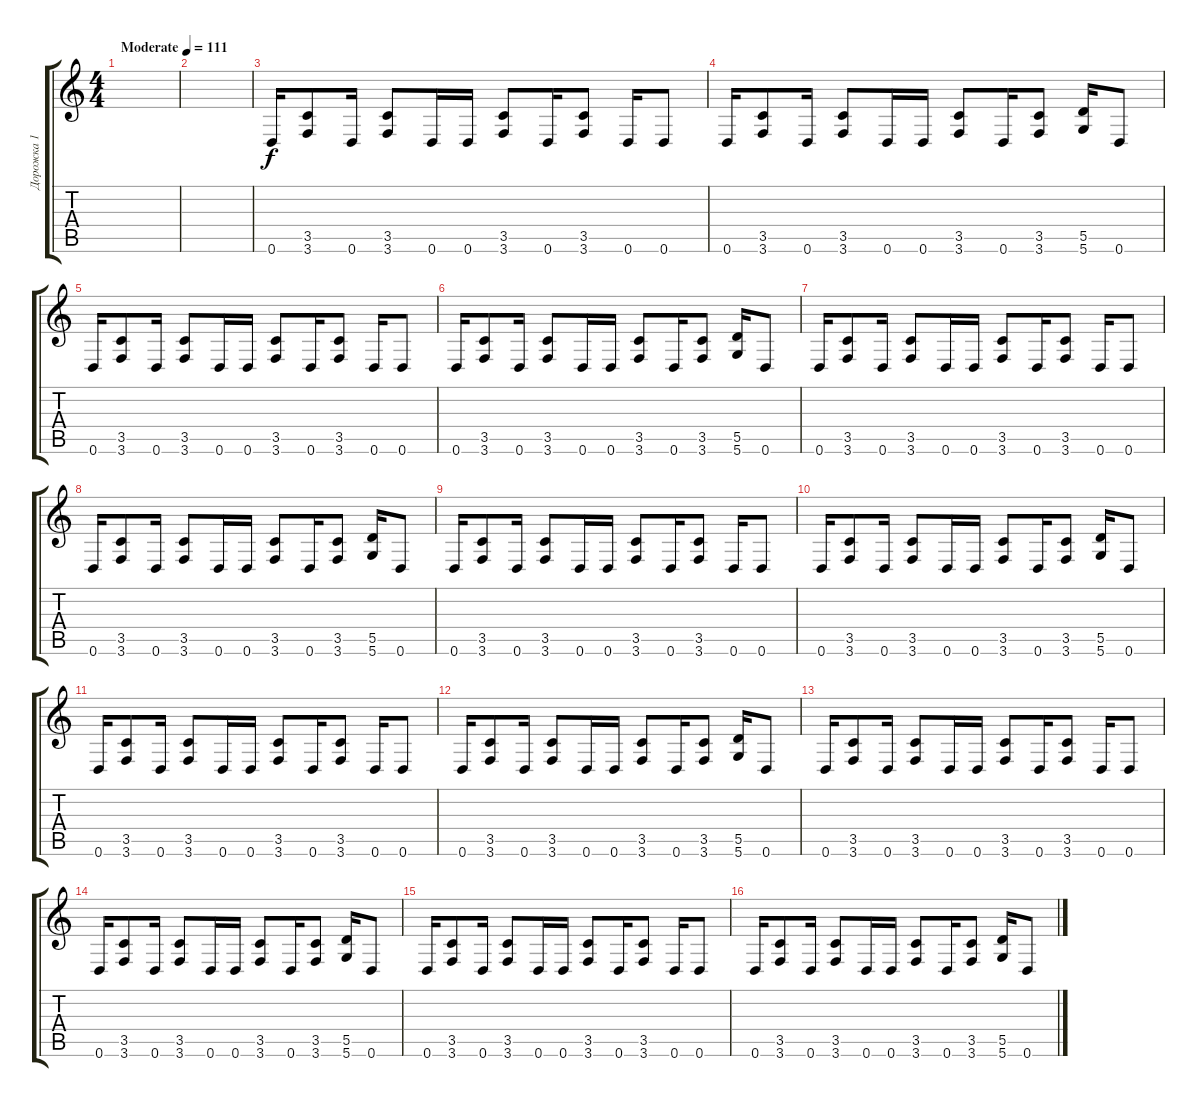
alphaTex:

\track ("Дорожка 1" "Дорожка 1") {instrument distortionguitar}
\staff {score tabs}
\tuning (E4 B3 G3 D3 A2 D2) {hide}
\ts (4 4)
\tempo (111 "Moderate")
\clef g2
\ks c
|
|
0.6.16 (3.5 3.6).8 0.6.16 (3.5 3.6).8 0.6.16 0.6.16 (3.5 3.6).8 0.6.16 (3.5 3.6).8 0.6.16 0.6.8 |
0.6.16 (3.5 3.6).8 0.6.16 (3.5 3.6).8 0.6.16 0.6.16 (3.5 3.6).8 0.6.16 (3.5 3.6).8 (5.5 5.6).16 0.6.8 |
0.6.16 (3.5 3.6).8 0.6.16 (3.5 3.6).8 0.6.16 0.6.16 (3.5 3.6).8 0.6.16 (3.5 3.6).8 0.6.16 0.6.8 |
0.6.16 (3.5 3.6).8 0.6.16 (3.5 3.6).8 0.6.16 0.6.16 (3.5 3.6).8 0.6.16 (3.5 3.6).8 (5.5 5.6).16 0.6.8 |
0.6.16 (3.5 3.6).8 0.6.16 (3.5 3.6).8 0.6.16 0.6.16 (3.5 3.6).8 0.6.16 (3.5 3.6).8 0.6.16 0.6.8 |
0.6.16 (3.5 3.6).8 0.6.16 (3.5 3.6).8 0.6.16 0.6.16 (3.5 3.6).8 0.6.16 (3.5 3.6).8 (5.5 5.6).16 0.6.8 |
0.6.16 (3.5 3.6).8 0.6.16 (3.5 3.6).8 0.6.16 0.6.16 (3.5 3.6).8 0.6.16 (3.5 3.6).8 0.6.16 0.6.8 |
0.6.16 (3.5 3.6).8 0.6.16 (3.5 3.6).8 0.6.16 0.6.16 (3.5 3.6).8 0.6.16 (3.5 3.6).8 (5.5 5.6).16 0.6.8 |
0.6.16 (3.5 3.6).8 0.6.16 (3.5 3.6).8 0.6.16 0.6.16 (3.5 3.6).8 0.6.16 (3.5 3.6).8 0.6.16 0.6.8 |
0.6.16 (3.5 3.6).8 0.6.16 (3.5 3.6).8 0.6.16 0.6.16 (3.5 3.6).8 0.6.16 (3.5 3.6).8 (5.5 5.6).16 0.6.8 |
0.6.16 (3.5 3.6).8 0.6.16 (3.5 3.6).8 0.6.16 0.6.16 (3.5 3.6).8 0.6.16 (3.5 3.6).8 0.6.16 0.6.8 |
0.6.16 (3.5 3.6).8 0.6.16 (3.5 3.6).8 0.6.16 0.6.16 (3.5 3.6).8 0.6.16 (3.5 3.6).8 (5.5 5.6).16 0.6.8 |
0.6.16 (3.5 3.6).8 0.6.16 (3.5 3.6).8 0.6.16 0.6.16 (3.5 3.6).8 0.6.16 (3.5 3.6).8 0.6.16 0.6.8 |
0.6.16 (3.5 3.6).8 0.6.16 (3.5 3.6).8 0.6.16 0.6.16 (3.5 3.6).8 0.6.16 (3.5 3.6).8 (5.5 5.6).16 0.6.8
